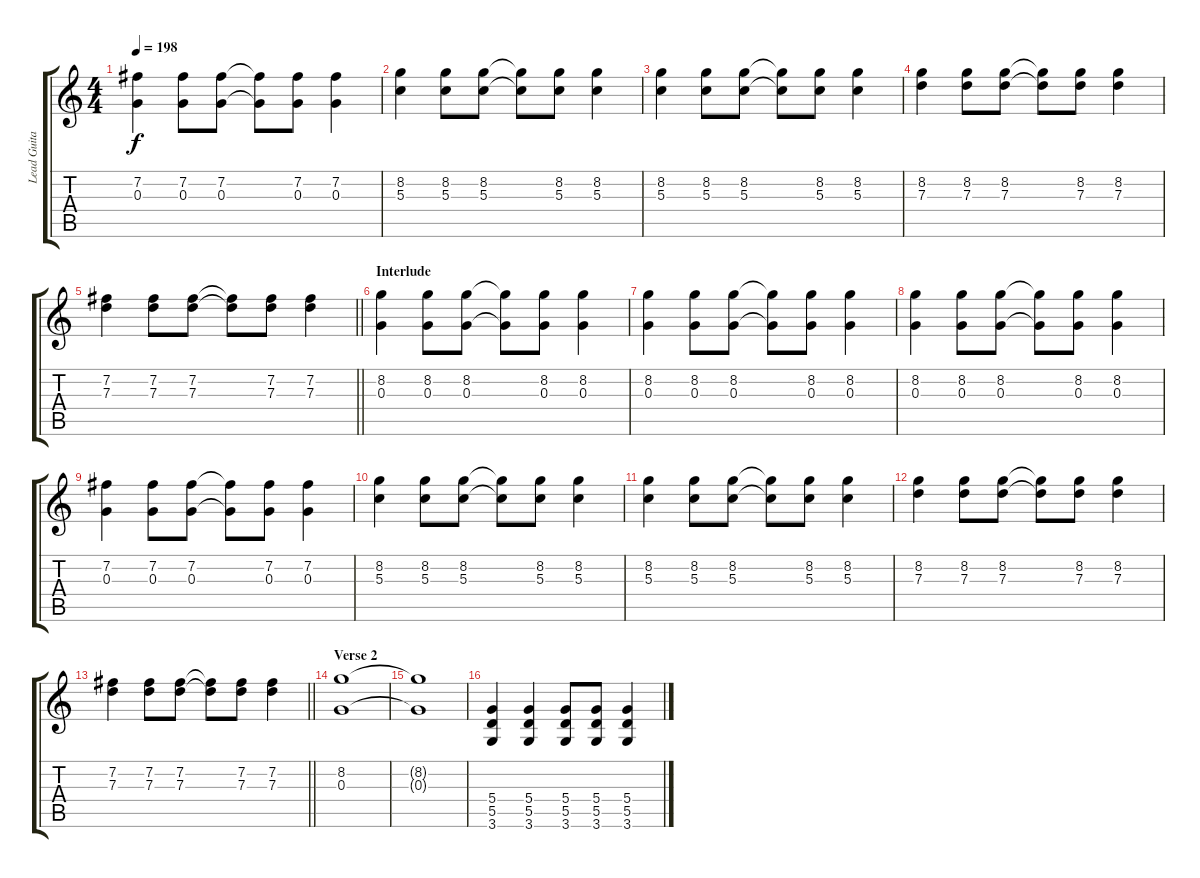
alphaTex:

\track ("Lead Guitar" "Lead Guita") {instrument overdrivenguitar}
\staff {score tabs}
\tuning (E4 B3 G3 D3 A2 E2) {hide}
\ts (4 4)
\tempo 198
\clef g2
\ks c
(7.2 0.3).4{dy f} (7.2 0.3).8 (7.2 0.3).8 (7.2{t} 0.3{t}).8 (7.2 0.3).8 (7.2 0.3).4 |
(8.2 5.3).4 (8.2 5.3).8 (8.2 5.3).8 (8.2{t} 5.3{t}).8 (8.2 5.3).8 (8.2 5.3).4 |
(8.2 5.3).4 (8.2 5.3).8 (8.2 5.3).8 (8.2{t} 5.3{t}).8 (8.2 5.3).8 (8.2 5.3).4 |
(8.2 7.3).4 (8.2 7.3).8 (8.2 7.3).8 (8.2{t} 7.3{t}).8 (8.2 7.3).8 (8.2 7.3).4 |
\barLineRight lightlight
(7.2 7.3).4 (7.2 7.3).8 (7.2 7.3).8 (7.2{t} 7.3{t}).8 (7.2 7.3).8 (7.2 7.3).4 |
\section ("" "Interlude")
(8.2 0.3).4 (8.2 0.3).8 (8.2 0.3).8 (8.2{t} 0.3{t}).8 (8.2 0.3).8 (8.2 0.3).4 |
(8.2 0.3).4 (8.2 0.3).8 (8.2 0.3).8 (8.2{t} 0.3{t}).8 (8.2 0.3).8 (8.2 0.3).4 |
(8.2 0.3).4 (8.2 0.3).8 (8.2 0.3).8 (8.2{t} 0.3{t}).8 (8.2 0.3).8 (8.2 0.3).4 |
(7.2 0.3).4 (7.2 0.3).8 (7.2 0.3).8 (7.2{t} 0.3{t}).8 (7.2 0.3).8 (7.2 0.3).4 |
(8.2 5.3).4 (8.2 5.3).8 (8.2 5.3).8 (8.2{t} 5.3{t}).8 (8.2 5.3).8 (8.2 5.3).4 |
(8.2 5.3).4 (8.2 5.3).8 (8.2 5.3).8 (8.2{t} 5.3{t}).8 (8.2 5.3).8 (8.2 5.3).4 |
(8.2 7.3).4 (8.2 7.3).8 (8.2 7.3).8 (8.2{t} 7.3{t}).8 (8.2 7.3).8 (8.2 7.3).4 |
\barLineRight lightlight
(7.2 7.3).4 (7.2 7.3).8 (7.2 7.3).8 (7.2{t} 7.3{t}).8 (7.2 7.3).8 (7.2 7.3).4 |
\section ("" "Verse 2")
(8.2 0.3).1 |
(8.2{t} 0.3{t}).1 |
(5.4 5.5 3.6).4 (5.4 5.5 3.6).4 (5.4 5.5 3.6).8 (5.4 5.5 3.6).8 (5.4 5.5 3.6).4
